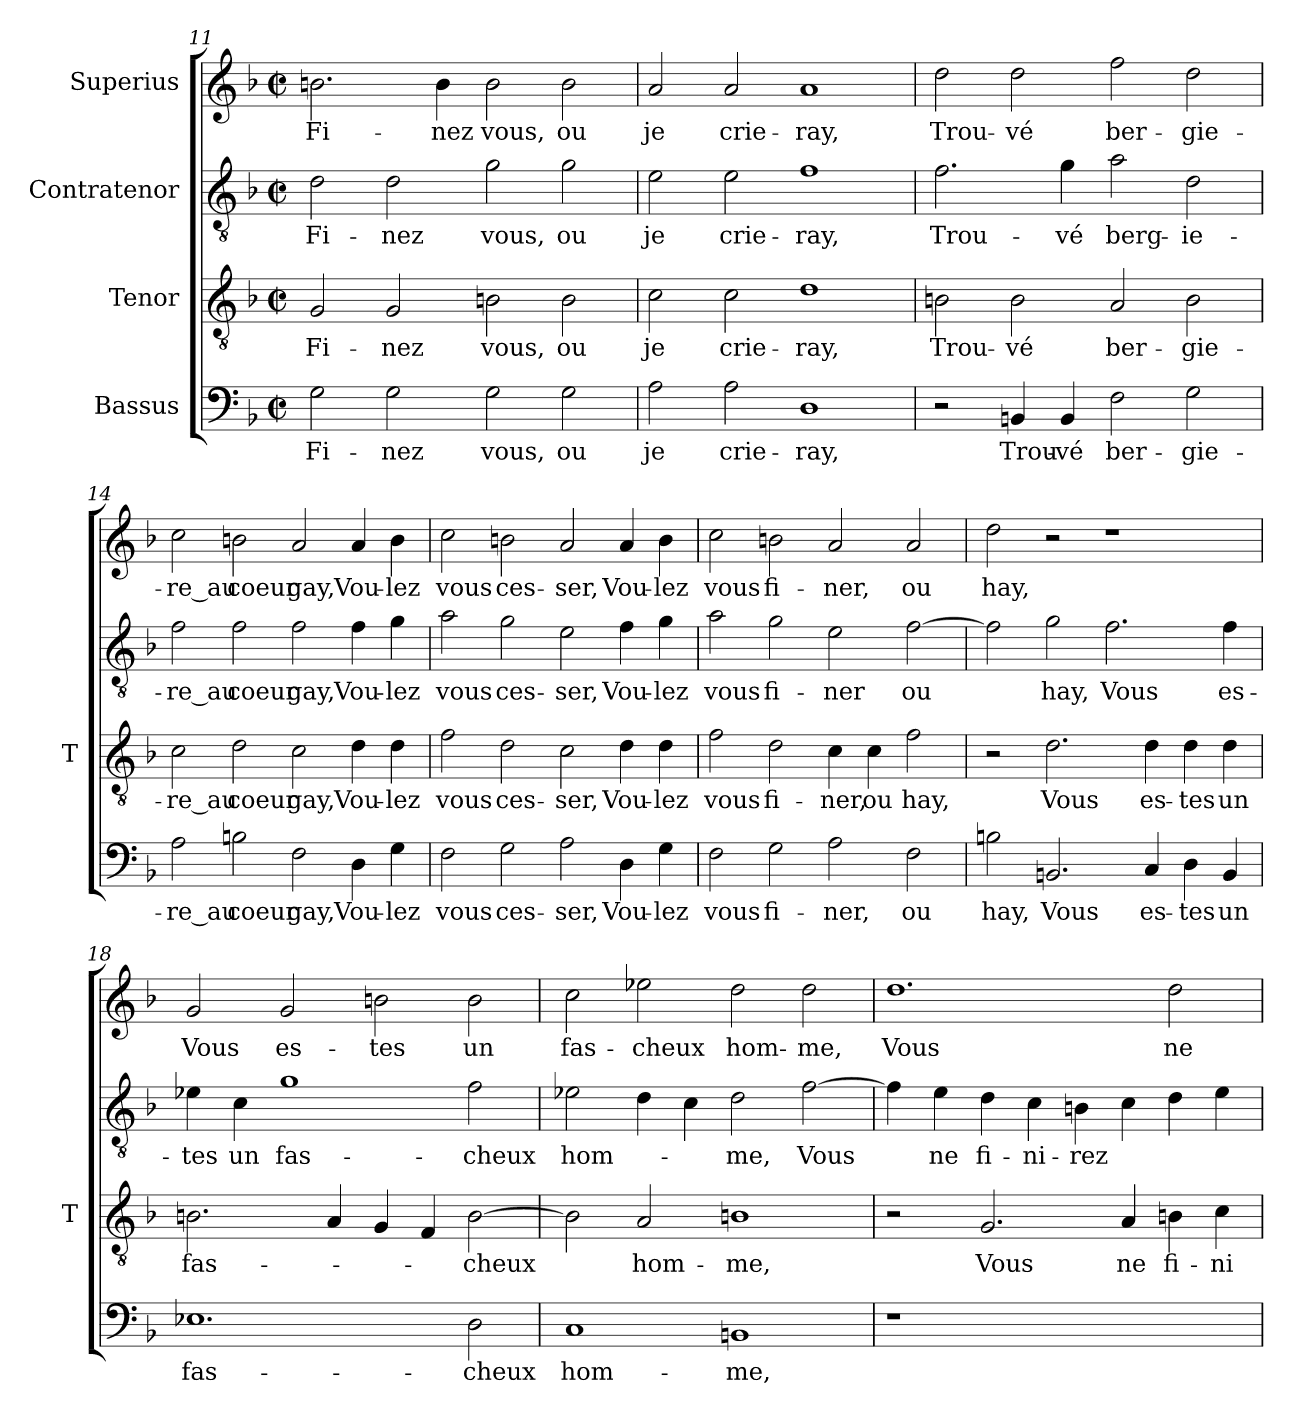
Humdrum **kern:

**kern	**text	**kern	**text	**kern	**text	**kern	**text
*part4	*part4	*part3	*part3	*part2	*part2	*part1	*part1
*staff4	*staff4	*staff3	*staff3	*staff2	*staff2	*staff1	*staff1
*I"Bassus	*	*I"Tenor	*	*I"Contratenor	*	*I"Superius	*
*	*	*I'T	*	*	*	*	*
*clefF4	*	*clefGv2	*	*clefGv2	*	*clefG2	*
*k[b-]	*	*k[b-]	*	*k[b-]	*	*k[b-]	*
*F:	*	*F:	*	*F:	*	*F:	*
*M2/2	*	*M2/2	*	*M2/2	*	*M2/2	*
*met(c|)	*	*met(c|)	*	*met(c|)	*	*met(c|)	*
=11	=11	=11	=11	=11	=11	=11	=11
2G	Fi-	2G	Fi-	2d	Fi-	2.b	Fi-
2G	-nez	2G	-nez	2d	-nez	.	.
.	.	.	.	.	.	4b	-nez
2G	-vous,	2B	-vous,	2g	-vous,	2b	-vous,
2G	-ou	2B	-ou	2g	-ou	2b	-ou
=12	=12	=12	=12	=12	=12	=12	=12
2A	-je	2c	-je	2e	-je	2a	-je
2A	crie-	2c	crie-	2e	crie-	2a	crie-
1D	-ray,	1d	-ray,	1f	-ray,	1a	-ray,
!!LO:PB:g=z
=13	=13	=13	=13	=13	=13	=13	=13
2r	.	2B	Trou-	2.f	Trou-	2dd	Trou-
4BB	Trou-	2B	-vé	.	.	2dd	-vé
4BB	-vé	.	.	4g	-vé	.	.
2F	ber-	2A	ber-	2a	berg-	2ff	ber-
2G	gie-	2B	gie-	2d	ie-	2dd	gie-
=14	=14	=14	=14	=14	=14	=14	=14
2A	-re_au	2c	-re_au	2f	-re_au	2cc	-re_au
2B	-coeur	2d	-coeur	2f	-coeur	2b	-coeur
2F	-gay,	2c	-gay,	2f	-gay,	2a	-gay,
4D	Vou-	4d	Vou-	4f	Vou-	4a	Vou-
4G	-lez	4d	-lez	4g	-lez	4b	-lez
=15	=15	=15	=15	=15	=15	=15	=15
2F	-vous	2f	-vous	2a	-vous	2cc	-vous
2G	ces-	2d	ces-	2g	ces-	2b	ces-
2A	-ser,	2c	-ser,	2e	-ser,	2a	-ser,
4D	Vou-	4d	Vou-	4f	Vou-	4a	Vou-
4G	-lez	4d	-lez	4g	-lez	4b	-lez
=16	=16	=16	=16	=16	=16	=16	=16
2F	-vous	2f	-vous	2a	-vous	2cc	-vous
2G	fi-	2d	fi-	2g	fi-	2b	fi-
2A	-ner,	4c	-ner,	2e	-ner	2a	-ner,
.	.	4c	-ou	.	.	.	.
2F	-ou	2f	-hay,	[2f	-ou	2a	-ou
!!LO:LB:g=z
=17	=17	=17	=17	=17	=17	=17	=17
2B	-hay,	2r	.	2f]	.	2dd	-hay,
2.BB	-Vous	2.d	-Vous	2g	-hay,	2r	.
.	.	.	.	2.f	-Vous	1r	.
4C	es-	4d	es-	.	.	.	.
4D	-tes	4d	-tes	.	.	.	.
4BB	-un	4d	-un	4f	es-	.	.
=18	=18	=18	=18	=18	=18	=18	=18
1.E-X	fas-	2.B	fas-	4e-X	-tes	2g	-Vous
.	.	.	.	4c	-un	.	.
.	.	.	.	1g	fas-	2g	es-
.	.	4A	.	.	.	.	.
.	.	4G	.	.	.	2b	-tes
.	.	4F	.	.	.	.	.
2D	-cheux	[2B	-cheux	2f	-cheux	2b	-un
=19	=19	=19	=19	=19	=19	=19	=19
1C	hom-	2B]	.	2e-X	hom-	2cc	fas-
.	.	2A	hom-	4d	.	2ee-X	-cheux
.	.	.	.	4c	.	.	.
1BB	-me,	1B	-me,	2d	-me,	2dd	hom-
.	.	.	.	[2f	-Vous	2dd	-me,
=20	=20	=20	=20	=20	=20	=20	=20
1r	.	2r	.	4f]	.	1.dd	-Vous
.	.	.	.	4e	-ne	.	.
.	.	2.G	-Vous	4d	fi-	.	.
.	.	.	.	4c	ni-	.	.
1ryy	.	.	.	4B	-rez	.	.
.	.	4A	-ne	4c	.	.	.
.	.	4B	fi-	4d	.	2dd	-ne
.	.	4c	ni-	4e	.	.	.
=	=	=	=	=	=	=	=
*-	*-	*-	*-	*-	*-	*-	*-
